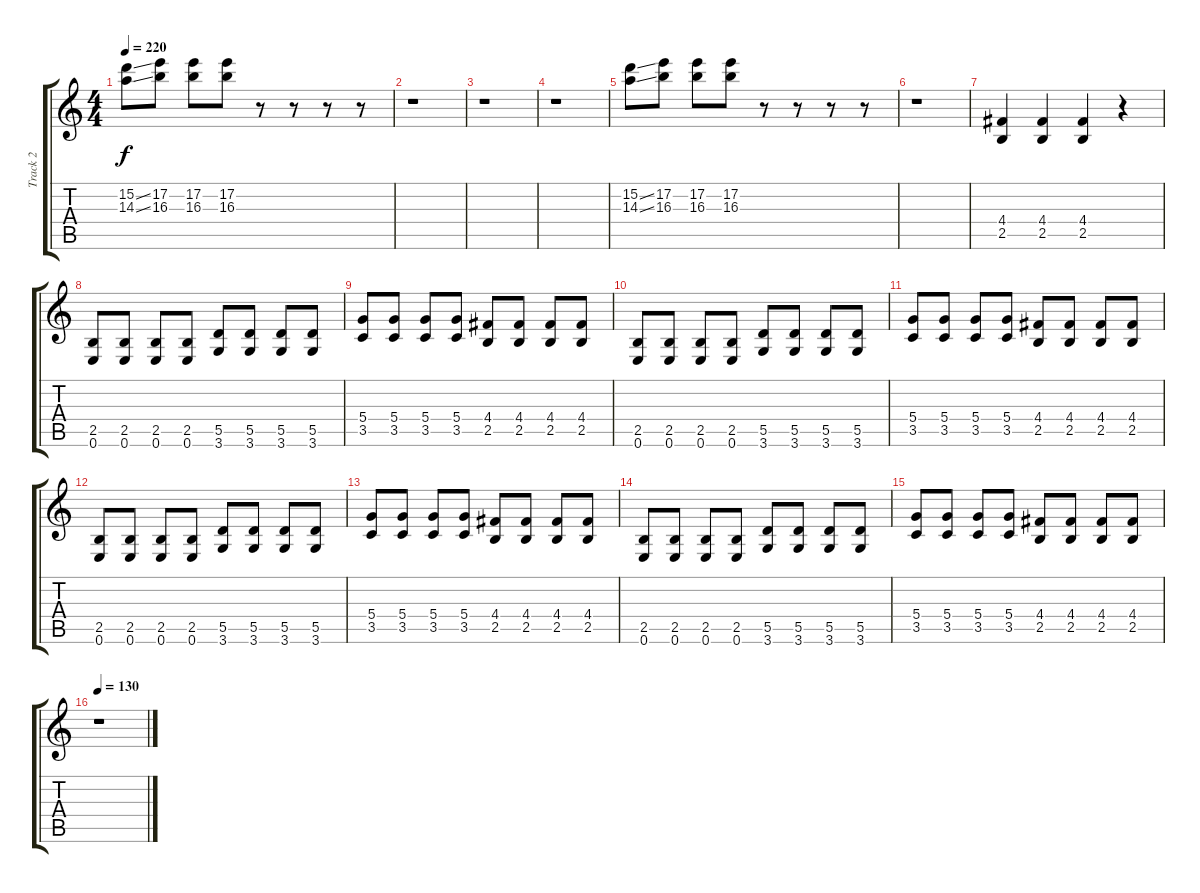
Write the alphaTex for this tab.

\track ("Track 2" "Track 2") {instrument acousticguitarsteel}
\staff {score tabs}
\tuning (E4 B3 G3 D3 A2 E2) {hide}
\ts (4 4)
\tempo 220
\clef g2
\ks c
(15.2{ss} 14.3{ss}).8{dy f} (17.2 16.3).8 (17.2 16.3).8 (17.2 16.3).8 r.8 r.8 r.8 r.8 |
r.1 |
r.1 |
r.1 |
(15.2{ss} 14.3{ss}).8 (17.2 16.3).8 (17.2 16.3).8 (17.2 16.3).8 r.8 r.8 r.8 r.8 |
r.1 |
(4.4 2.5).4 (4.4 2.5).4 (4.4 2.5).4 r.4 |
(2.5 0.6).8 (2.5 0.6).8 (2.5 0.6).8 (2.5 0.6).8 (5.5 3.6).8 (5.5 3.6).8 (5.5 3.6).8 (5.5 3.6).8 |
(5.4 3.5).8 (5.4 3.5).8 (5.4 3.5).8 (5.4 3.5).8 (4.4 2.5).8 (4.4 2.5).8 (4.4 2.5).8 (4.4 2.5).8 |
(2.5 0.6).8 (2.5 0.6).8 (2.5 0.6).8 (2.5 0.6).8 (5.5 3.6).8 (5.5 3.6).8 (5.5 3.6).8 (5.5 3.6).8 |
(5.4 3.5).8 (5.4 3.5).8 (5.4 3.5).8 (5.4 3.5).8 (4.4 2.5).8 (4.4 2.5).8 (4.4 2.5).8 (4.4 2.5).8 |
(2.5 0.6).8 (2.5 0.6).8 (2.5 0.6).8 (2.5 0.6).8 (5.5 3.6).8 (5.5 3.6).8 (5.5 3.6).8 (5.5 3.6).8 |
(5.4 3.5).8 (5.4 3.5).8 (5.4 3.5).8 (5.4 3.5).8 (4.4 2.5).8 (4.4 2.5).8 (4.4 2.5).8 (4.4 2.5).8 |
(2.5 0.6).8 (2.5 0.6).8 (2.5 0.6).8 (2.5 0.6).8 (5.5 3.6).8 (5.5 3.6).8 (5.5 3.6).8 (5.5 3.6).8 |
(5.4 3.5).8 (5.4 3.5).8 (5.4 3.5).8 (5.4 3.5).8 (4.4 2.5).8 (4.4 2.5).8 (4.4 2.5).8 (4.4 2.5).8 |
\tempo 130
r.1
